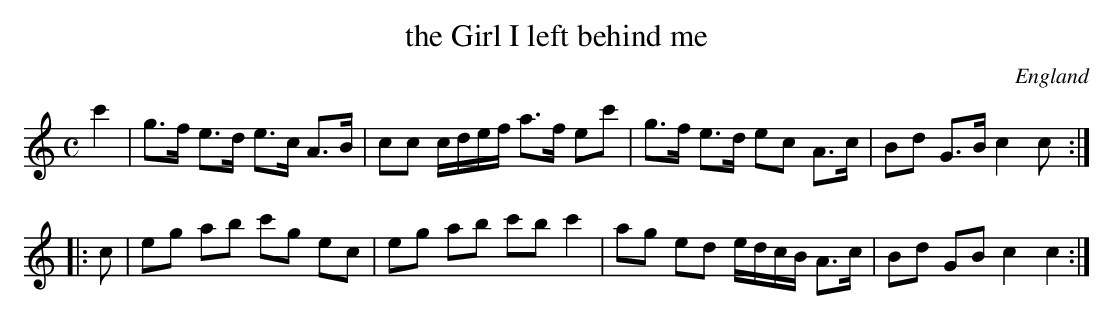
X:1
T:the Girl I left behind me
L:1/8
M:C
O:England
K:C major
c'2 |\
g>f e>d e>c A>B | cc c/d/e/f/ a>f ec' |\
g>f e>d ec A>c | Bd G>B c2 c ::
c |\
eg ab c'g ec | eg ab c'b c'2 | ag ed e/d/c/B/ A>c | Bd GB c2c2 :|
